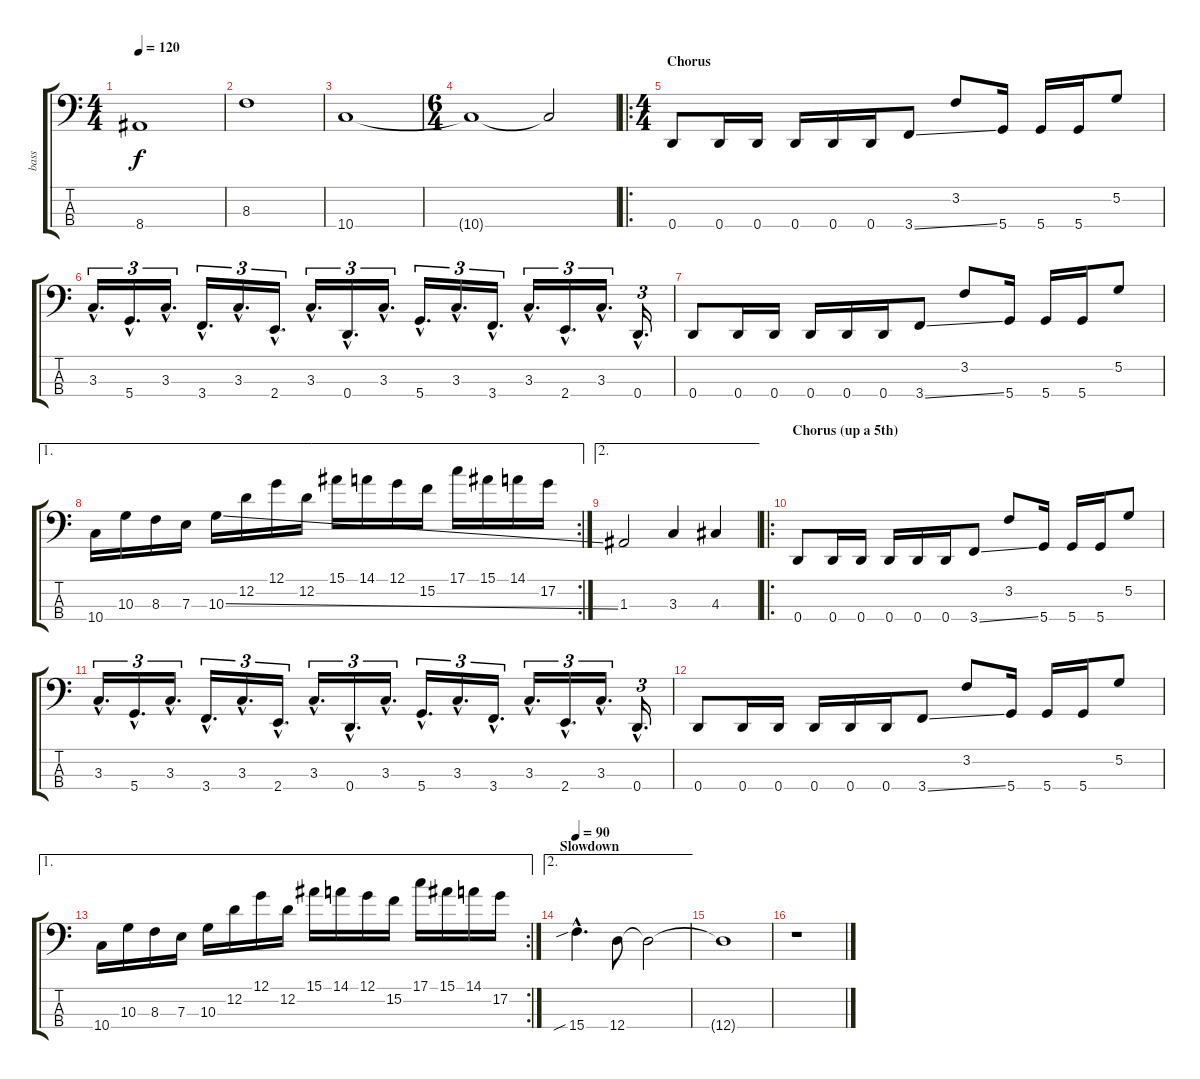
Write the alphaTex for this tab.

\track ("bass" "bass") {instrument electricbasspick}
\staff {score tabs}
\tuning (G2 D2 A1 D1) {hide}
\ts (4 4)
\tempo 120
\clef f4
\ks c
8.4.1{dy f} |
8.3.1 |
10.4.1 |
\ts (6 4)
10.4{t}.1 10.4{t}.2 |
\ro
\ts (4 4)
\section ("" "Chorus")
0.4.8{instrument slapbass1} 0.4.16 0.4.16 0.4.16 0.4.16 0.4.16 3.4{ss}.8 3.2.8 5.4.16 5.4.16 5.4.16 5.2.8 |
3.3{hac}.16{d tu (3 2)} 5.4{hac}.16{d tu (3 2)} 3.3{hac}.16{d tu (3 2)} 3.4{hac}.16{d tu (3 2)} 3.3{hac}.16{d tu (3 2)} 2.4{hac}.16{d tu (3 2)} 3.3{hac}.16{d tu (3 2)} 0.4{hac}.16{d tu (3 2)} 3.3{hac}.16{d tu (3 2)} 5.4{hac}.16{d tu (3 2)} 3.3{hac}.16{d tu (3 2)} 3.4{hac}.16{d tu (3 2)} 3.3{hac}.16{d tu (3 2)} 2.4{hac}.16{d tu (3 2)} 3.3{hac}.16{d tu (3 2)} 0.4{hac}.16{d tu (3 2)} |
0.4.8 0.4.16 0.4.16 0.4.16 0.4.16 0.4.16 3.4{ss}.8 3.2.8 5.4.16 5.4.16 5.4.16 5.2.8 |
\ae 1
\rc 2
10.4.16{instrument electricbasspick} 10.3.16 8.3.16 7.3.16 10.3{ss}.16 12.2.16 12.1.16 12.2.16 15.1.16 14.1.16 12.1.16 15.2.16 17.1.16 15.1.16 14.1.16 17.2.16 |
\ae 2
1.3.2 3.3.4 4.3.4 |
\ro
\section ("" "Chorus (up a 5th)")
0.4.8{instrument slapbass1} 0.4.16 0.4.16 0.4.16 0.4.16 0.4.16 3.4{ss}.8 3.2.8 5.4.16 5.4.16 5.4.16 5.2.8 |
3.3{hac}.16{d tu (3 2)} 5.4{hac}.16{d tu (3 2)} 3.3{hac}.16{d tu (3 2)} 3.4{hac}.16{d tu (3 2)} 3.3{hac}.16{d tu (3 2)} 2.4{hac}.16{d tu (3 2)} 3.3{hac}.16{d tu (3 2)} 0.4{hac}.16{d tu (3 2)} 3.3{hac}.16{d tu (3 2)} 5.4{hac}.16{d tu (3 2)} 3.3{hac}.16{d tu (3 2)} 3.4{hac}.16{d tu (3 2)} 3.3{hac}.16{d tu (3 2)} 2.4{hac}.16{d tu (3 2)} 3.3{hac}.16{d tu (3 2)} 0.4{hac}.16{d tu (3 2)} |
0.4.8 0.4.16 0.4.16 0.4.16 0.4.16 0.4.16 3.4{ss}.8 3.2.8 5.4.16 5.4.16 5.4.16 5.2.8 |
\ae 1
\rc 2
10.4.16{instrument electricbasspick} 10.3.16 8.3.16 7.3.16 10.3.16 12.2.16 12.1.16 12.2.16 15.1.16 14.1.16 12.1.16 15.2.16 17.1.16 15.1.16 14.1.16 17.2.16 |
\ae 2
\section ("" "Slowdown")
\tempo 90
15.4{sib hac}.4{d instrument electricbasspick} 12.4.8{volume 6} 12.4{t}.2 |
12.4{t}.1 |
r.1
